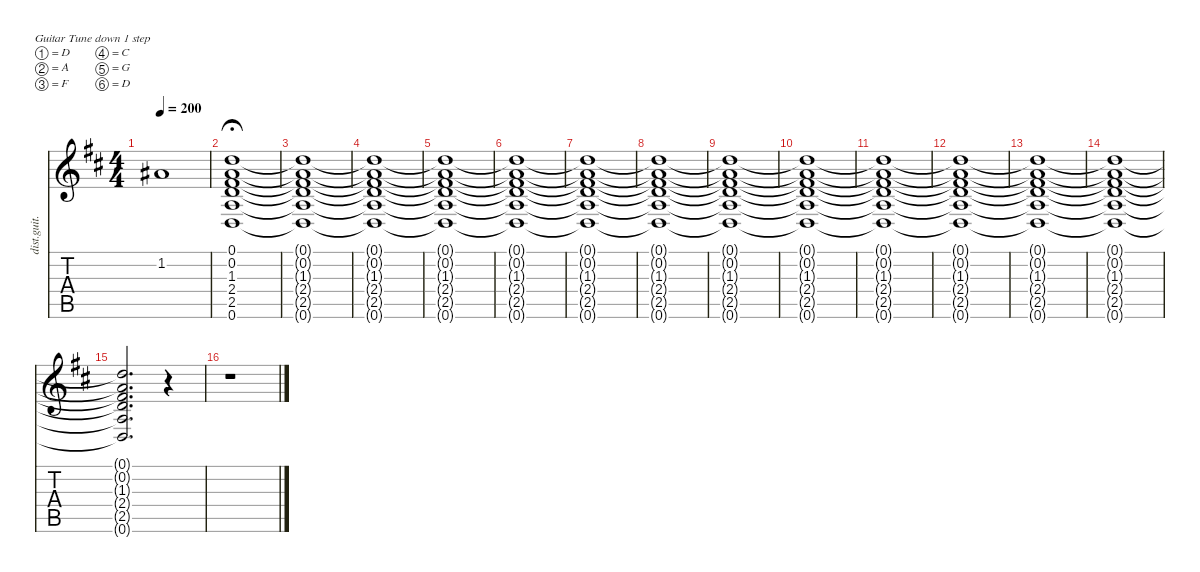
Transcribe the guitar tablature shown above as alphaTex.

\defaultSystemsLayout 4
\hideDynamics
\bracketExtendMode nobrackets
\otherSystemsTrackNameOrientation horizontal
\track ("Distortion Guitar" "dist.guit.") {instrument distortionguitar}
\staff {score tabs}
\tuning (D4 A3 F3 C3 G2 D2)
\ts (4 4)
\tempo 200
\clef g2
\ks d
1.2{t acc #}.1{dy ff beam Up} |
(1.3{acc #} 0.1{acc forcenatural} 0.6{acc forcenatural} 0.2{acc forcenatural} 2.5{acc forcenatural} 2.4{acc forcenatural}).1{dy mf fermata (medium 0.5) beam Up} |
(0.2{t acc forcenatural} 0.6{t acc forcenatural} 0.1{t acc forcenatural} 2.4{t acc forcenatural} 2.5{t acc forcenatural} 1.3{t acc #}).1{beam Up} |
(0.6{t acc forcenatural} 0.1{t acc forcenatural} 2.4{t acc forcenatural} 1.3{t acc #} 0.2{t acc forcenatural} 2.5{t acc forcenatural}).1{beam Up} |
(2.4{t acc forcenatural} 0.1{t acc forcenatural} 0.6{t acc forcenatural} 1.3{t acc #} 0.2{t acc forcenatural} 2.5{t acc forcenatural}).1{beam Up} |
(0.1{t acc forcenatural} 0.6{t acc forcenatural} 0.2{t acc forcenatural} 1.3{t acc #} 2.4{t acc forcenatural} 2.5{t acc forcenatural}).1{beam Up} |
(1.3{t acc #} 2.5{t acc forcenatural} 2.4{t acc forcenatural} 0.1{t acc forcenatural} 0.6{t acc forcenatural} 0.2{t acc forcenatural}).1{beam Up} |
(2.4{t acc forcenatural} 2.5{t acc forcenatural} 0.2{t acc forcenatural} 0.6{t acc forcenatural} 0.1{t acc forcenatural} 1.3{t acc #}).1{beam Up} |
(2.5{t acc forcenatural} 1.3{t acc #} 2.4{t acc forcenatural} 0.1{t acc forcenatural} 0.6{t acc forcenatural} 0.2{t acc forcenatural}).1{beam Up} |
(2.4{t acc forcenatural} 0.6{t acc forcenatural} 0.2{t acc forcenatural} 0.1{t acc forcenatural} 2.5{t acc forcenatural} 1.3{t acc #}).1{beam Up} |
(2.5{t acc forcenatural} 2.4{t acc forcenatural} 0.1{t acc forcenatural} 1.3{t acc #} 0.6{t acc forcenatural} 0.2{t acc forcenatural}).1{beam Up} |
(0.1{t acc forcenatural} 2.4{t acc forcenatural} 2.5{t acc forcenatural} 1.3{t acc #} 0.6{t acc forcenatural} 0.2{t acc forcenatural}).1{beam Up} |
(0.6{t acc forcenatural} 2.4{t acc forcenatural} 2.5{t acc forcenatural} 0.2{t acc forcenatural} 0.1{t acc forcenatural} 1.3{t acc #}).1{beam Up} |
(2.4{t acc forcenatural} 0.1{t acc forcenatural} 0.2{t acc forcenatural} 0.6{t acc forcenatural} 1.3{t acc #} 2.5{t acc forcenatural}).1{beam Up} |
(2.5{t acc forcenatural} 2.4{t acc forcenatural} 0.6{t acc forcenatural} 0.2{t acc forcenatural} 1.3{t acc #} 0.1{t acc forcenatural}).2{d beam Up} r.4{beam Up} |
r.1{beam Down}
